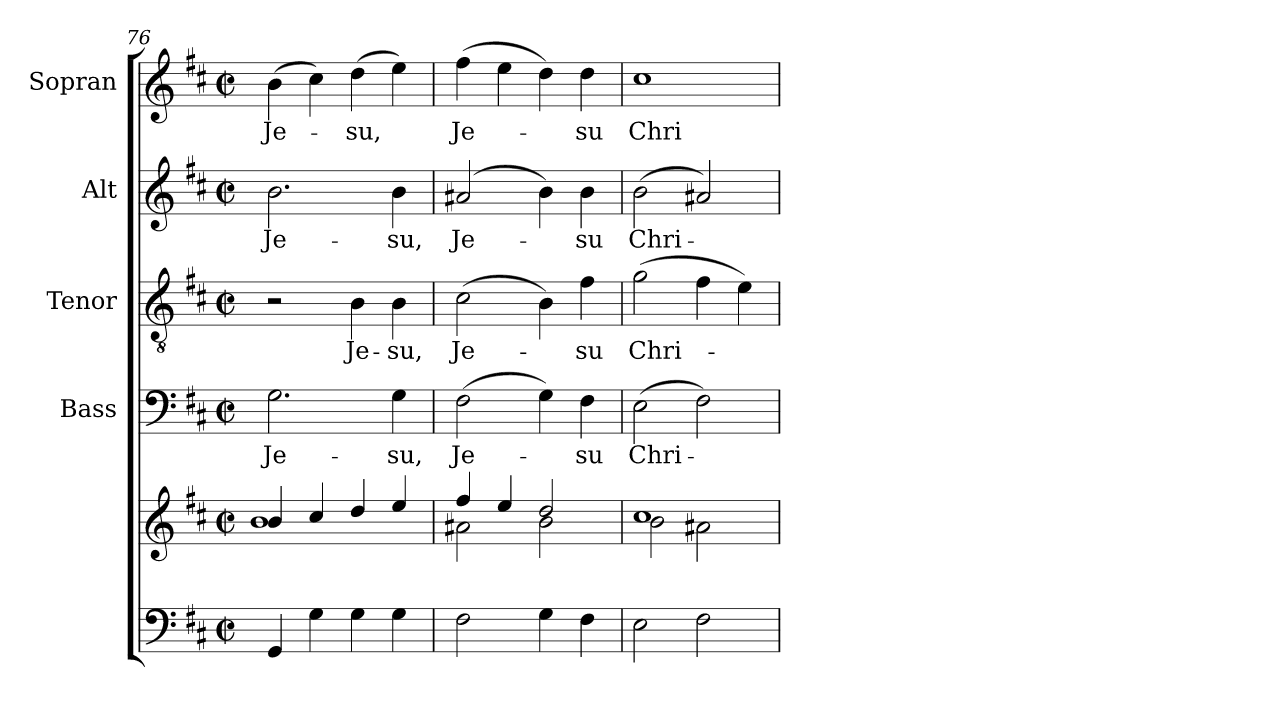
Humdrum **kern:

**kern	**kern	**kern	**text	**kern	**text	**kern	**text	**kern	**text
*part5	*part5	*part4	*part4	*part3	*part3	*part2	*part2	*part1	*part1
*staff6	*staff5	*staff4	*staff4	*staff3	*staff3	*staff2	*staff2	*staff1	*staff1
*	*	*I"Bass	*	*I"Tenor	*	*I"Alt	*	*I"Sopran	*
*	*	*I'B.	*	*I'T.	*	*I'A.	*	*I'S.	*
*clefF4	*clefG2	*clefF4	*	*clefGv2	*	*clefG2	*	*clefG2	*
*k[f#c#]	*k[f#c#]	*k[f#c#]	*	*k[f#c#]	*	*k[f#c#]	*	*k[f#c#]	*
*D:	*D:	*D:	*	*D:	*	*D:	*	*D:	*
*M2/2	*M2/2	*M2/2	*	*M2/2	*	*M2/2	*	*M2/2	*
*met(c|)	*met(c|)	*met(c|)	*	*met(c|)	*	*met(c|)	*	*met(c|)	*
=76	=76	=76	=76	=76	=76	=76	=76	=76	=76
*	*^	*	*	*	*	*	*	*	*
!	!	!	!	!LO:LY:b	!	!	!	!LO:LY:b	!	!LO:LY:b
4GG/	4b/	1b	2.G\	Je-	2r	.	2.b\	Je-	(>4b\	Je-
4G\	4cc#/	.	.	.	.	.	.	.	4cc#\)	.
!	!	!	!	!	!	!LO:LY:b	!	!	!	!LO:LY:b
4G\	4dd/	.	.	.	4B\	Je-	.	.	(>4dd\	-su,
!	!	!	!	!LO:LY:b	!	!LO:LY:b	!	!LO:LY:b	!	!
4G\	4ee/	.	4G\	-su,	4B\	-su,	4b\	-su,	4ee\)	.
!!LO:PB:g=z
=77	=77	=77	=77	=77	=77	=77	=77	=77	=77	=77
!	!	!	!	!LO:LY:b	!	!LO:LY:b	!	!LO:LY:b	!	!LO:LY:b
2F#\	4ff#/	2a#X\	(>2F#\	Je-	(>2c#\	Je-	(2a#X/	Je-	(>4ff#\	Je-
.	4ee/	.	.	.	.	.	.	.	4ee\	.
4G\	2dd/	2b\	4G\)	.	4B\)	.	4b\)	.	4dd\)	.
!	!	!	!	!LO:LY:b	!	!LO:LY:b	!	!LO:LY:b	!	!LO:LY:b
4F#\	.	.	4F#\	-su	4f#\	-su	4b\	-su	4dd\	-su
=78	=78	=78	=78	=78	=78	=78	=78	=78	=78	=78
!	!	!	!	!LO:LY:b	!	!LO:LY:b	!	!LO:LY:b	!	!LO:LY:b
2E\	1cc#	2b\	(>2E\	Chri-	(>2g\	Chri-	(>2b\	Chri-	1cc#	Chri-
2F#\	.	2a#X\	2F#\)	.	4f#\	.	2a#X/)	.	.	.
.	.	.	.	.	4e\)	.	.	.	.	.
*	*v	*v	*	*	*	*	*	*	*	*
=	=	=	=	=	=	=	=	=	=
*-	*-	*-	*-	*-	*-	*-	*-	*-	*-
